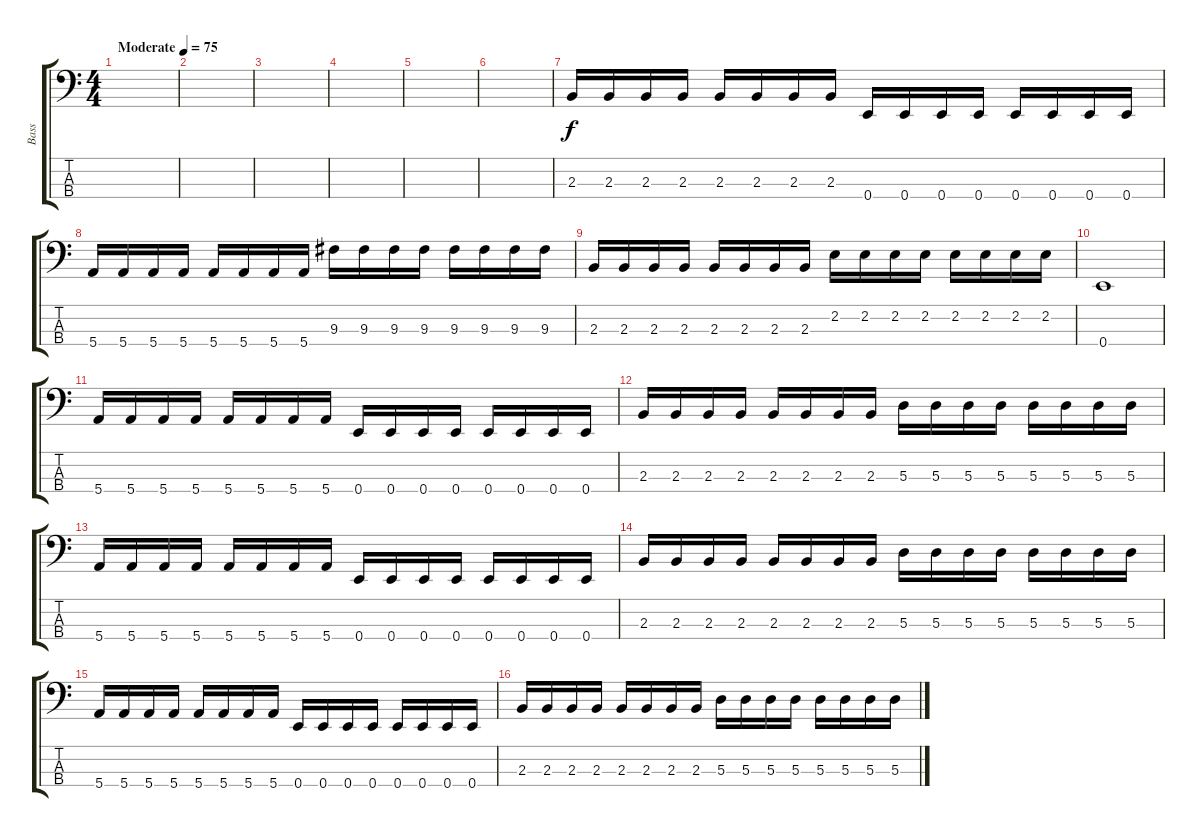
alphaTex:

\track ("Bass" "Bass") {instrument electricbassfinger}
\staff {score tabs}
\tuning (G2 D2 A1 E1) {hide}
\ts (4 4)
\tempo (75 "Moderate")
\clef f4
\ks c
|
|
|
|
|
|
2.3.16 2.3.16 2.3.16 2.3.16 2.3.16 2.3.16 2.3.16 2.3.16 0.4.16 0.4.16 0.4.16 0.4.16 0.4.16 0.4.16 0.4.16 0.4.16 |
5.4.16 5.4.16 5.4.16 5.4.16 5.4.16 5.4.16 5.4.16 5.4.16 9.3.16 9.3.16 9.3.16 9.3.16 9.3.16 9.3.16 9.3.16 9.3.16 |
2.3.16 2.3.16 2.3.16 2.3.16 2.3.16 2.3.16 2.3.16 2.3.16 2.2.16 2.2.16 2.2.16 2.2.16 2.2.16 2.2.16 2.2.16 2.2.16 |
0.4.1 |
5.4.16 5.4.16 5.4.16 5.4.16 5.4.16 5.4.16 5.4.16 5.4.16 0.4.16 0.4.16 0.4.16 0.4.16 0.4.16 0.4.16 0.4.16 0.4.16 |
2.3.16 2.3.16 2.3.16 2.3.16 2.3.16 2.3.16 2.3.16 2.3.16 5.3.16 5.3.16 5.3.16 5.3.16 5.3.16 5.3.16 5.3.16 5.3.16 |
5.4.16 5.4.16 5.4.16 5.4.16 5.4.16 5.4.16 5.4.16 5.4.16 0.4.16 0.4.16 0.4.16 0.4.16 0.4.16 0.4.16 0.4.16 0.4.16 |
2.3.16 2.3.16 2.3.16 2.3.16 2.3.16 2.3.16 2.3.16 2.3.16 5.3.16 5.3.16 5.3.16 5.3.16 5.3.16 5.3.16 5.3.16 5.3.16 |
5.4.16 5.4.16 5.4.16 5.4.16 5.4.16 5.4.16 5.4.16 5.4.16 0.4.16 0.4.16 0.4.16 0.4.16 0.4.16 0.4.16 0.4.16 0.4.16 |
2.3.16 2.3.16 2.3.16 2.3.16 2.3.16 2.3.16 2.3.16 2.3.16 5.3.16 5.3.16 5.3.16 5.3.16 5.3.16 5.3.16 5.3.16 5.3.16
